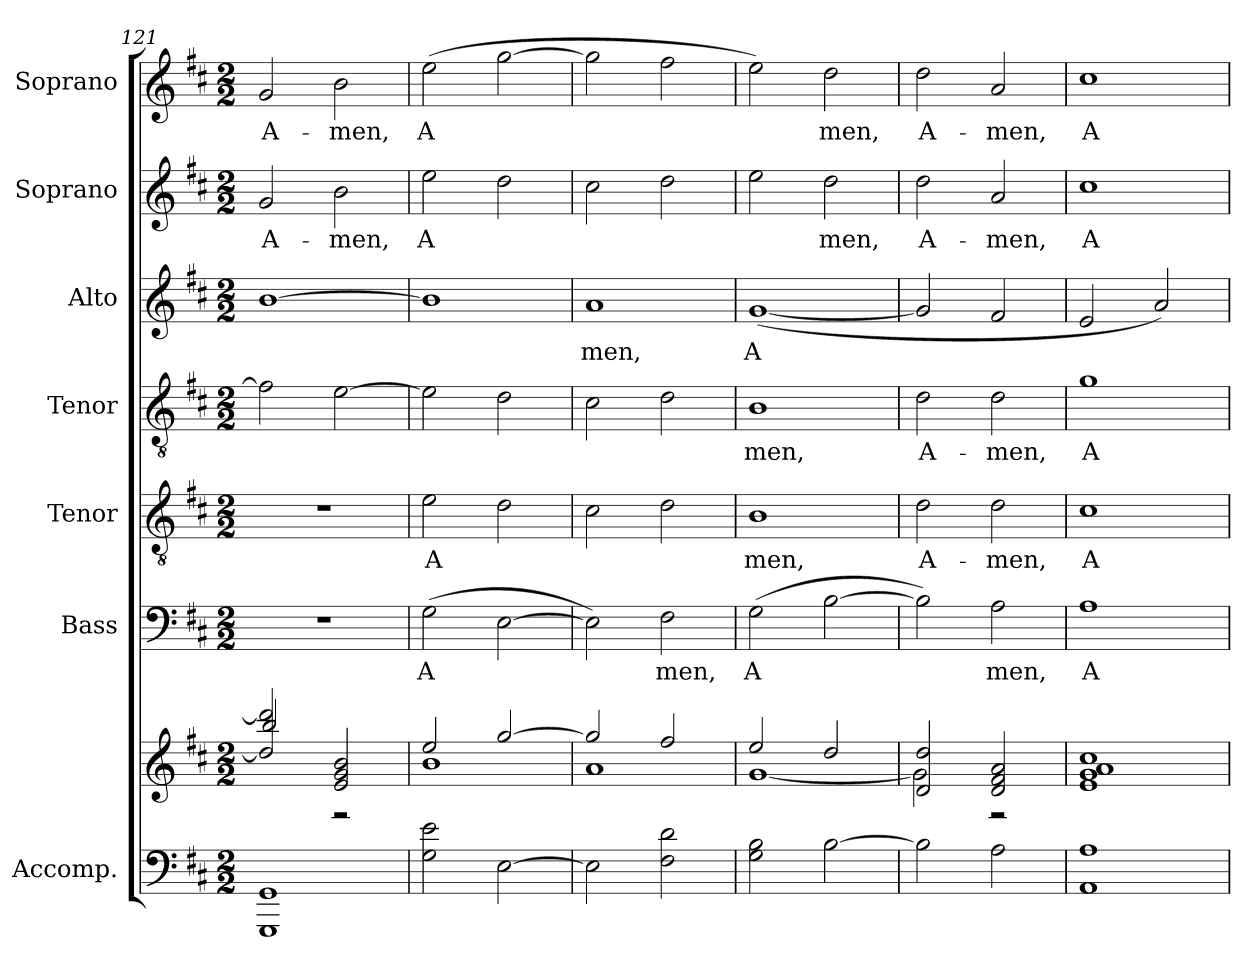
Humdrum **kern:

**kern	**kern	**kern	**text	**kern	**text	**kern	**text	**kern	**text	**kern	**text	**kern	**text
*part7	*part7	*part6	*part6	*part5	*part5	*part4	*part4	*part3	*part3	*part2	*part2	*part1	*part1
*staff8	*staff7	*staff6	*staff6	*staff5	*staff5	*staff4	*staff4	*staff3	*staff3	*staff2	*staff2	*staff1	*staff1
*I"Accomp.	*	*I"Bass	*	*I"Tenor	*	*I"Tenor	*	*I"Alto	*	*I"Soprano	*	*I"Soprano	*
*	*	*I'B	*	*I'T.	*	*I'T	*	*I'A	*	*I'S.	*	*I'S	*
*clefF4	*clefG2	*clefF4	*	*clefGv2	*	*clefGv2	*	*clefG2	*	*clefG2	*	*clefG2	*
*k[f#c#]	*k[f#c#]	*k[f#c#]	*	*k[f#c#]	*	*k[f#c#]	*	*k[f#c#]	*	*k[f#c#]	*	*k[f#c#]	*
*D:	*D:	*D:	*	*D:	*	*D:	*	*D:	*	*D:	*	*D:	*
*M2/2	*M2/2	*M2/2	*	*M2/2	*	*M2/2	*	*M2/2	*	*M2/2	*	*M2/2	*
=121	=121	=121	=121	=121	=121	=121	=121	=121	=121	=121	=121	=121	=121
*	*^	*	*	*	*	*	*	*	*	*	*	*	*
!	!	!	!	!	!	!	!	!	!	!	!	!LO:LY:b	!	!LO:LY:b
1GGG 1GG	2dd/] 2ddd/]	2bb/	1r	.	1r	.	2f#\]	.	[1b	.	2g/	A-	2g/	A-
!	!	!	!	!	!	!	!	!	!	!	!	!LO:LY:b	!	!LO:LY:b
.	2e/ 2g/ 2b/	2r	.	.	.	.	[2e\	.	.	.	2b\	-men,	2b\	-men,
=122	=122	=122	=122	=122	=122	=122	=122	=122	=122	=122	=122	=122	=122	=122
!	!	!	!	!LO:LY:b	!	!LO:LY:b	!	!	!	!	!	!LO:LY:b	!	!LO:LY:b
2G\ 2e\	2ee/	1b	(>2G\	A­	2e\	A	2e\]	.	1b]	.	2ee\	A­	(>2ee\	A­
[2E\	[2gg/	.	[2E\	.	2d\	.	2d\	.	.	.	2dd\	.	[2gg\	.
=123	=123	=123	=123	=123	=123	=123	=123	=123	=123	=123	=123	=123	=123	=123
!	!	!	!	!	!	!	!	!	!	!LO:LY:b	!	!	!	!
2E\]	2gg/]	1a	2E\])	.	2c#\	.	2c#\	.	1a	men,	2cc#\	.	2gg\]	.
!	!	!	!	!LO:LY:b	!	!	!	!	!	!	!	!	!	!
2F#\ 2d\	2ff#/	.	2F#\	men,	2d\	.	2d\	.	.	.	2dd\	.	2ff#\	.
=124	=124	=124	=124	=124	=124	=124	=124	=124	=124	=124	=124	=124	=124	=124
!	!	!	!	!LO:LY:b	!	!LO:LY:b	!	!LO:LY:b	!	!LO:LY:b	!	!	!	!
2G\ 2B\	2ee/	[1g	(>2G\	A­	1B	men,	1B	men,	(<[1g	A­	2ee\	.	2ee\)	.
!	!	!	!	!	!	!	!	!	!	!	!	!LO:LY:b	!	!LO:LY:b
[2B\	2dd/	.	[2B\	.	.	.	.	.	.	.	2dd\	men,	2dd\	men,
=125	=125	=125	=125	=125	=125	=125	=125	=125	=125	=125	=125	=125	=125	=125
!	!	!	!	!	!	!LO:LY:b	!	!LO:LY:b	!	!	!	!LO:LY:b	!	!LO:LY:b
2B\]	2d/ 2dd/	2g\]	2B\])	.	2d\	A-	2d\	A-	2g/]	.	2dd\	A-	2dd\	A-
!	!	!	!	!LO:LY:b	!	!LO:LY:b	!	!LO:LY:b	!	!	!	!LO:LY:b	!	!LO:LY:b
2A\	2d/ 2f#/ 2a/	2r	2A\	men,	2d\	-men,	2d\	-men,	2f#/	.	2a/	-men,	2a/	-men,
=126	=126	=126	=126	=126	=126	=126	=126	=126	=126	=126	=126	=126	=126	=126
!	!	!	!	!LO:LY:b	!	!LO:LY:b	!	!LO:LY:b	!	!	!	!LO:LY:b	!	!LO:LY:b
*	*v	*v	*	*	*	*	*	*	*	*	*	*	*	*
1AA 1A	1e 1g 1a 1cc#	1A	A-	1c#	A-	1g	A-	2e/	.	1cc#	A-	1cc#	A-
.	.	.	.	.	.	.	.	2a/)	.	.	.	.	.
=	=	=	=	=	=	=	=	=	=	=	=	=	=
*-	*-	*-	*-	*-	*-	*-	*-	*-	*-	*-	*-	*-	*-
